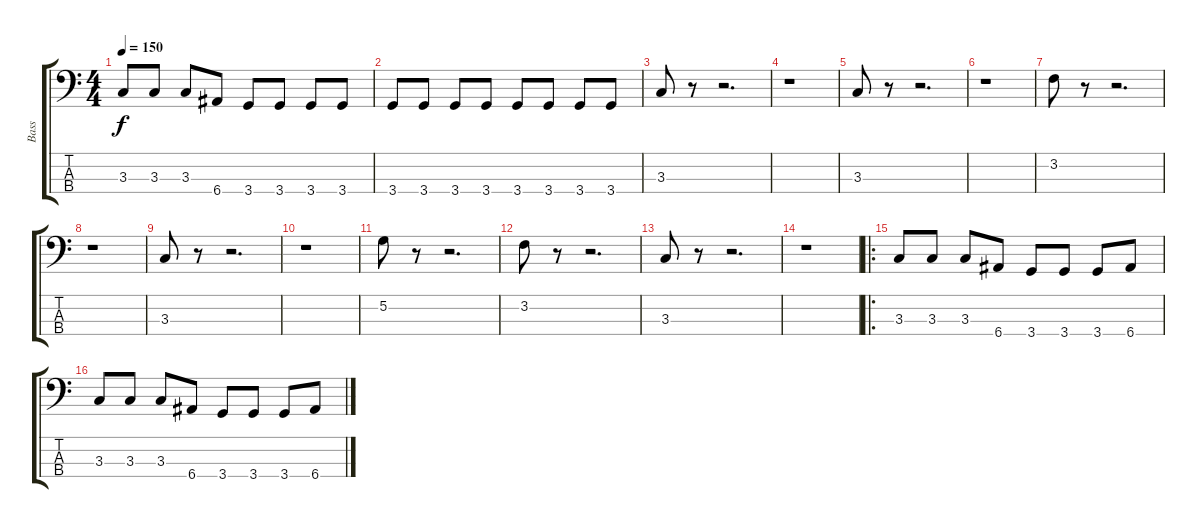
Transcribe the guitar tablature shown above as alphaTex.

\track ("Bass" "Bass") {instrument electricbassfinger}
\staff {score tabs}
\tuning (G2 D2 A1 E1) {hide}
\ts (4 4)
\tempo 150
\clef f4
\ks c
3.3.8{dy f} 3.3.8 3.3.8 6.4.8 3.4.8 3.4.8 3.4.8 3.4.8 |
3.4.8 3.4.8 3.4.8 3.4.8 3.4.8 3.4.8 3.4.8 3.4.8 |
3.3.8 r.8 r.2{d} |
r.1 |
3.3.8 r.8 r.2{d} |
r.1 |
3.2.8 r.8 r.2{d} |
r.1 |
3.3.8 r.8 r.2{d} |
r.1 |
5.2.8 r.8 r.2{d} |
3.2.8 r.8 r.2{d} |
3.3.8 r.8 r.2{d} |
r.1 |
\ro
3.3.8 3.3.8 3.3.8 6.4.8 3.4.8 3.4.8 3.4.8 6.4.8 |
3.3.8 3.3.8 3.3.8 6.4.8 3.4.8 3.4.8 3.4.8 6.4.8
